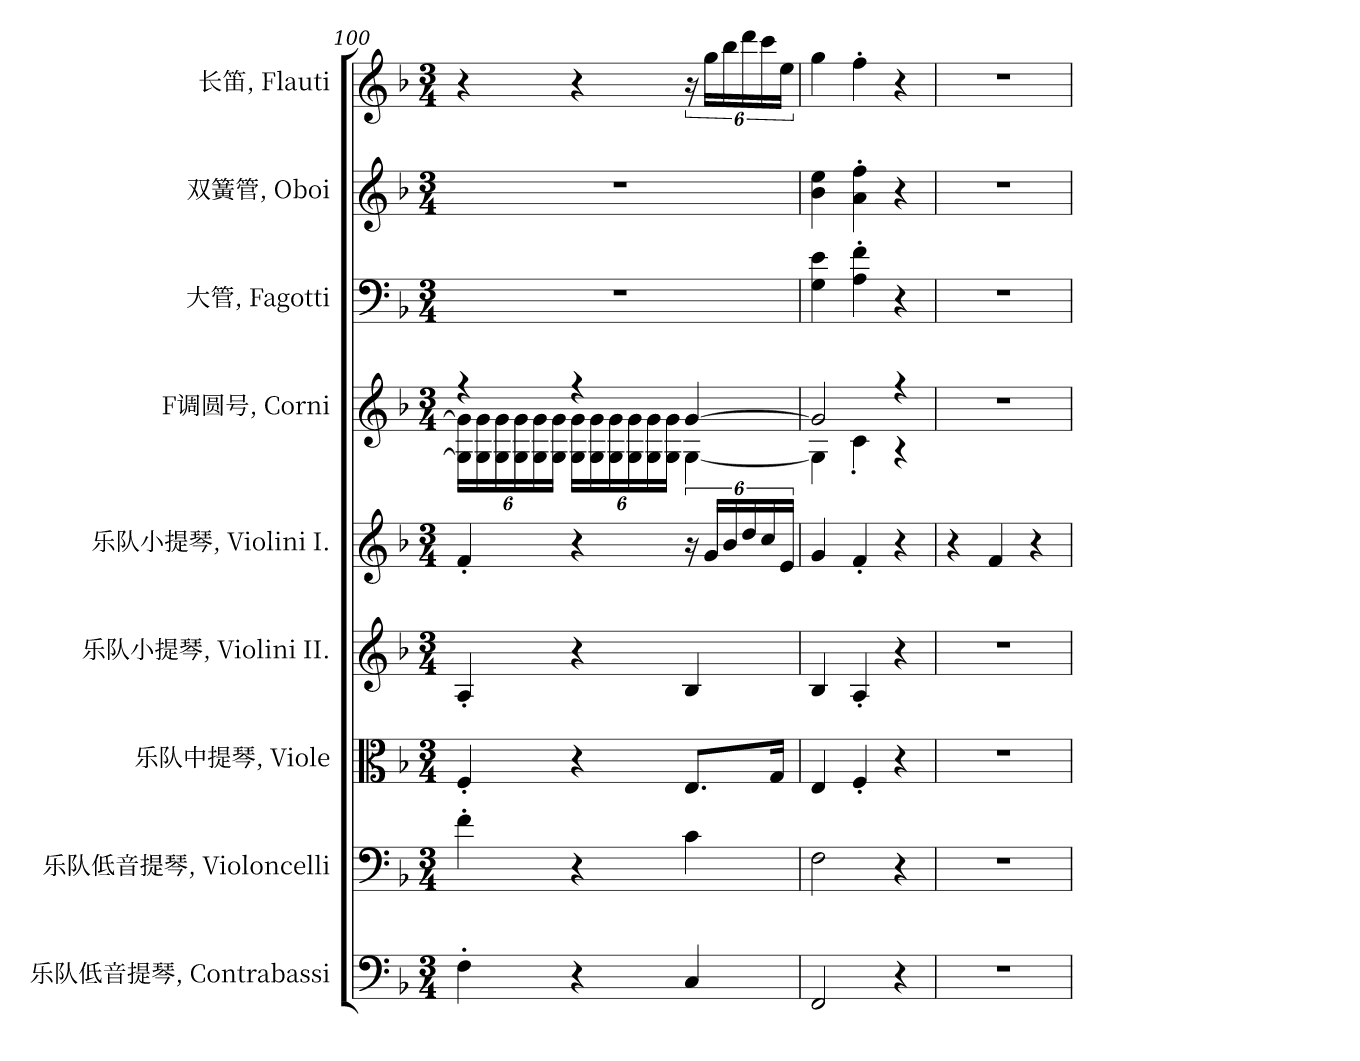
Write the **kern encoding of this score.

**kern	**kern	**kern	**kern	**kern	**kern	**kern	**kern	**kern
*part9	*part8	*part7	*part6	*part5	*part4	*part3	*part2	*part1
*staff9	*staff8	*staff7	*staff6	*staff5	*staff4	*staff3	*staff2	*staff1
*I"乐队低音提琴, Contrabassi	*I"乐队低音提琴, Violoncelli	*I"乐队中提琴, Viole	*I"乐队小提琴, Violini II.	*I"乐队小提琴, Violini I.	*I"F调圆号, Corni	*I"大管, Fagotti	*I"双簧管, Oboi	*I"长笛, Flauti
*I'Cbs.	*	*	*	*	*	*	*I'Ob.	*I'Fl.
!!LO:PB:g=z
*clefF4	*clefF4	*clefC3	*clefG2	*clefG2	*clefG2	*clefF4	*clefG2	*clefG2
*ITrd7c12	*ITrd7c12	*	*	*	*ITrd4c7	*	*	*
*k[b-]	*k[b-]	*k[b-]	*k[b-]	*k[b-]	*k[b-e-]	*k[b-]	*k[b-]	*k[b-]
*M3/4	*M3/4	*M3/4	*M3/4	*M3/4	*M3/4	*M3/4	*M3/4	*M3/4
=100	=100	=100	=100	=100	=100	=100	=100	=100
*	*	*	*	*	*^	*	*	*
*	*	*	*	*	*	*Xbrackettup	*	*	*
4FF'\	4F'\	4F'/	4A'/	4f'/	4r	24C\] 24c\]LL	2.r	2.r	4r
.	.	.	.	.	.	24C\ 24c\	.	.	.
.	.	.	.	.	.	24C\ 24c\	.	.	.
.	.	.	.	.	.	24C\ 24c\	.	.	.
.	.	.	.	.	.	24C\ 24c\	.	.	.
.	.	.	.	.	.	24C\ 24c\JJ	.	.	.
4r	4r	4r	4r	4r	4r	24C\ 24c\LL	.	.	4r
.	.	.	.	.	.	24C\ 24c\	.	.	.
.	.	.	.	.	.	24C\ 24c\	.	.	.
.	.	.	.	.	.	24C\ 24c\	.	.	.
.	.	.	.	.	.	24C\ 24c\	.	.	.
.	.	.	.	.	.	24C\ 24c\JJ	.	.	.
4CC/	4C\	8.E/L	4B-/	24r	[4c/	[4C\	.	.	24r
.	.	.	.	24g/LL	.	.	.	.	24gg\LL
*	*	*	*	*	*	*	*	*	*MM35
.	.	.	.	24b-/	.	.	.	.	24bb-\
*	*	*	*	*Xbrackettup	*	*	*	*	*Xbrackettup
.	.	.	.	24dd/	.	.	.	.	24ddd\
.	.	.	.	24cc/	.	.	.	.	24ccc\
.	.	16G/Jk	.	.	.	.	.	.	.
.	.	.	.	24e/JJ	.	.	.	.	24ee\JJ
=101	=101	=101	=101	=101	=101	=101	=101	=101	=101
2FFF/	2FF\	4E/	4B-/	4g/	2c/]	4C\]	4G\ 4e\	4b-\ 4ee\	4gg\
.	.	4F'/	4A'/	4f'/	.	4F'\	4A\' 4f\'	4a\' 4ff\'	4ff'\
4r	4r	4r	4r	4r	4r	4r	4r	4r	4r
*	*	*	*	*	*v	*v	*	*	*
=102	=102	=102	=102	=102	=102	=102	=102	=102
2.r	2.r	2.r	2.r	4r	2.r	2.r	2.r	2.r
.	.	.	.	4f/	.	.	.	.
.	.	.	.	4r	.	.	.	.
=	=	=	=	=	=	=	=	=
*-	*-	*-	*-	*-	*-	*-	*-	*-
